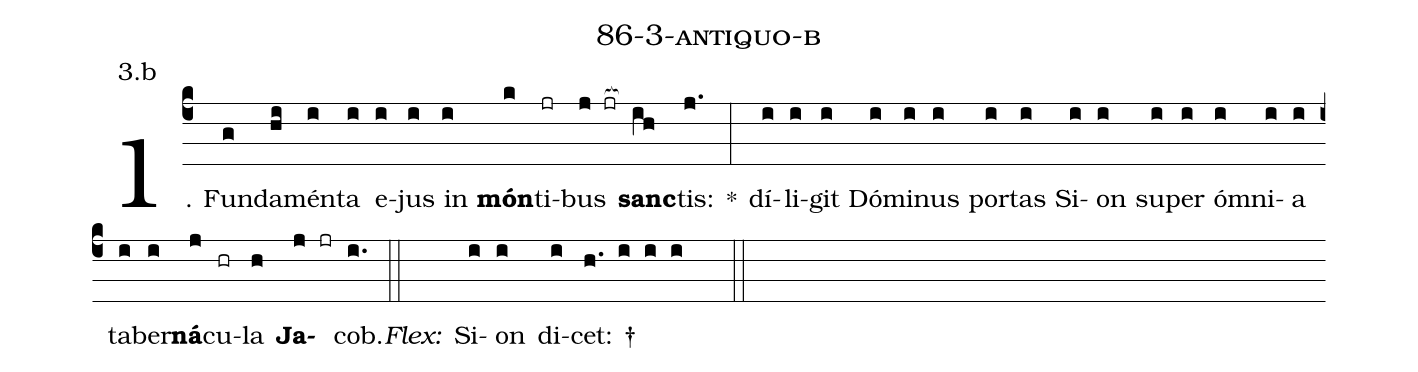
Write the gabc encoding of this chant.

name: 86-3-antiquo-b;
annotation: 3.b;
%%
(c4)1. Fun(g)da(hi)mén(i)ta(i) e(i)jus(i) in(i) <b>món</b>(k)ti(jr)bus(j jr[ocb:1{]) <b>sanc</b>(ih[ocb:0}])tis:(j.) *(:) dí(i)li(i)git(i) Dó(i)mi(i)nus(i) por(i)tas(i) Si(i)on(i) su(i)per(i) óm(i)ni(i)a(i) ta(i)ber(i)<b>ná</b>(j)cu(hr)la(h) <b>Ja</b>(j jr)cob.(i.) (::)
<i>Flex:</i>()  Si(i)on(i) di(i)cet: †(h. i i i  ::)
